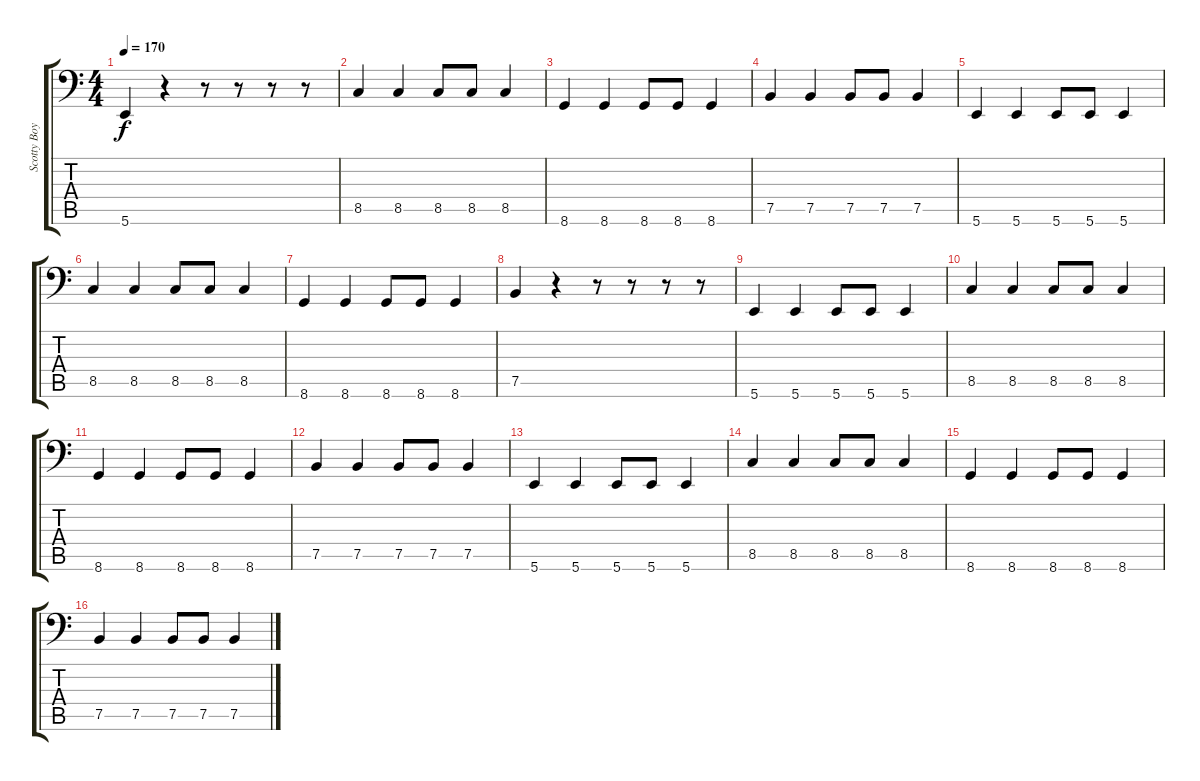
\track ("Scotty Boy" "Scotty Boy") {instrument electricbassfinger}
\staff {score tabs}
\tuning (C3 G2 D2 A1 E1 B0) {hide}
\ts (4 4)
\tempo 170
\clef f4
\ks c
5.6.4{dy f} r.4 r.8 r.8 r.8 r.8 |
8.5.4 8.5.4 8.5.8 8.5.8 8.5.4 |
8.6.4 8.6.4 8.6.8 8.6.8 8.6.4 |
7.5.4 7.5.4 7.5.8 7.5.8 7.5.4 |
5.6.4 5.6.4 5.6.8 5.6.8 5.6.4 |
8.5.4 8.5.4 8.5.8 8.5.8 8.5.4 |
8.6.4 8.6.4 8.6.8 8.6.8 8.6.4 |
7.5.4 r.4 r.8 r.8 r.8 r.8 |
5.6.4 5.6.4 5.6.8 5.6.8 5.6.4 |
8.5.4 8.5.4 8.5.8 8.5.8 8.5.4 |
8.6.4 8.6.4 8.6.8 8.6.8 8.6.4 |
7.5.4 7.5.4 7.5.8 7.5.8 7.5.4 |
5.6.4 5.6.4 5.6.8 5.6.8 5.6.4 |
8.5.4 8.5.4 8.5.8 8.5.8 8.5.4 |
8.6.4 8.6.4 8.6.8 8.6.8 8.6.4 |
7.5.4 7.5.4 7.5.8 7.5.8 7.5.4
